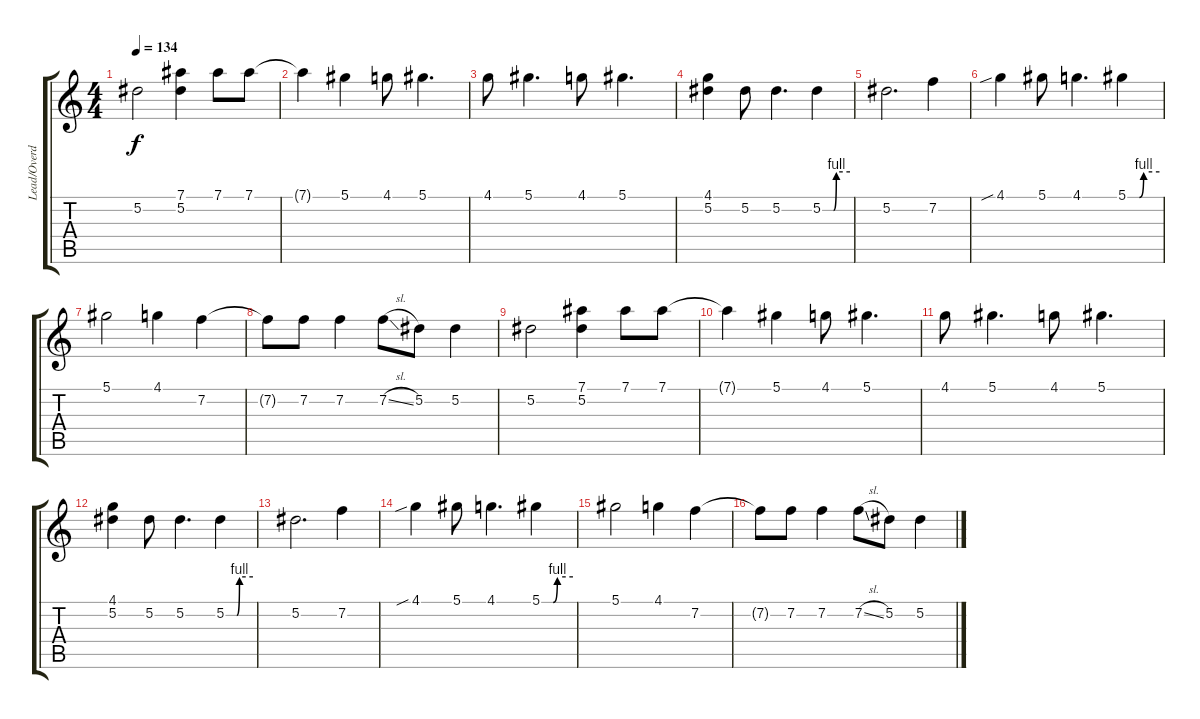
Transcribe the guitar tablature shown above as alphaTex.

\track ("Lead/Overdub 1" "Lead/Overd") {instrument distortionguitar}
\staff {score tabs}
\tuning (Eb4 Bb3 Gb3 Db3 Ab2 Eb2) {hide}
\ts (4 4)
\tempo 134
\clef g2
\ks c
5.2.2{dy f} (7.1 5.2).4 7.1.8 7.1.8 |
7.1{t}.4 5.1.4 4.1.8 5.1.4{d} |
4.1.8 5.1.4{d} 4.1.8 5.1.4{d} |
(4.1 5.2).4 5.2.8 5.2.4{d} 5.2{be (custom 0 0 24 0 30 4 60 4)}.4 |
5.2.2{d} 7.2.4 |
4.1{sib}.4 5.1.8 4.1.4{d} 5.1{be (custom 0 0 22 0 30 4 60 4)}.4 |
5.1.2 4.1.4 7.2.4 |
7.2{t}.8 7.2.8 7.2.4 7.2{sl}.8 5.2.8 5.2.4 |
5.2.2 (7.1 5.2).4 7.1.8 7.1.8 |
7.1{t}.4 5.1.4 4.1.8 5.1.4{d} |
4.1.8 5.1.4{d} 4.1.8 5.1.4{d} |
(4.1 5.2).4 5.2.8 5.2.4{d} 5.2{be (custom 0 0 24 0 30 4 60 4)}.4 |
5.2.2{d} 7.2.4 |
4.1{sib}.4 5.1.8 4.1.4{d} 5.1{be (custom 0 0 22 0 30 4 60 4)}.4 |
5.1.2 4.1.4 7.2.4 |
7.2{t}.8 7.2.8 7.2.4 7.2{sl}.8 5.2.8 5.2.4
